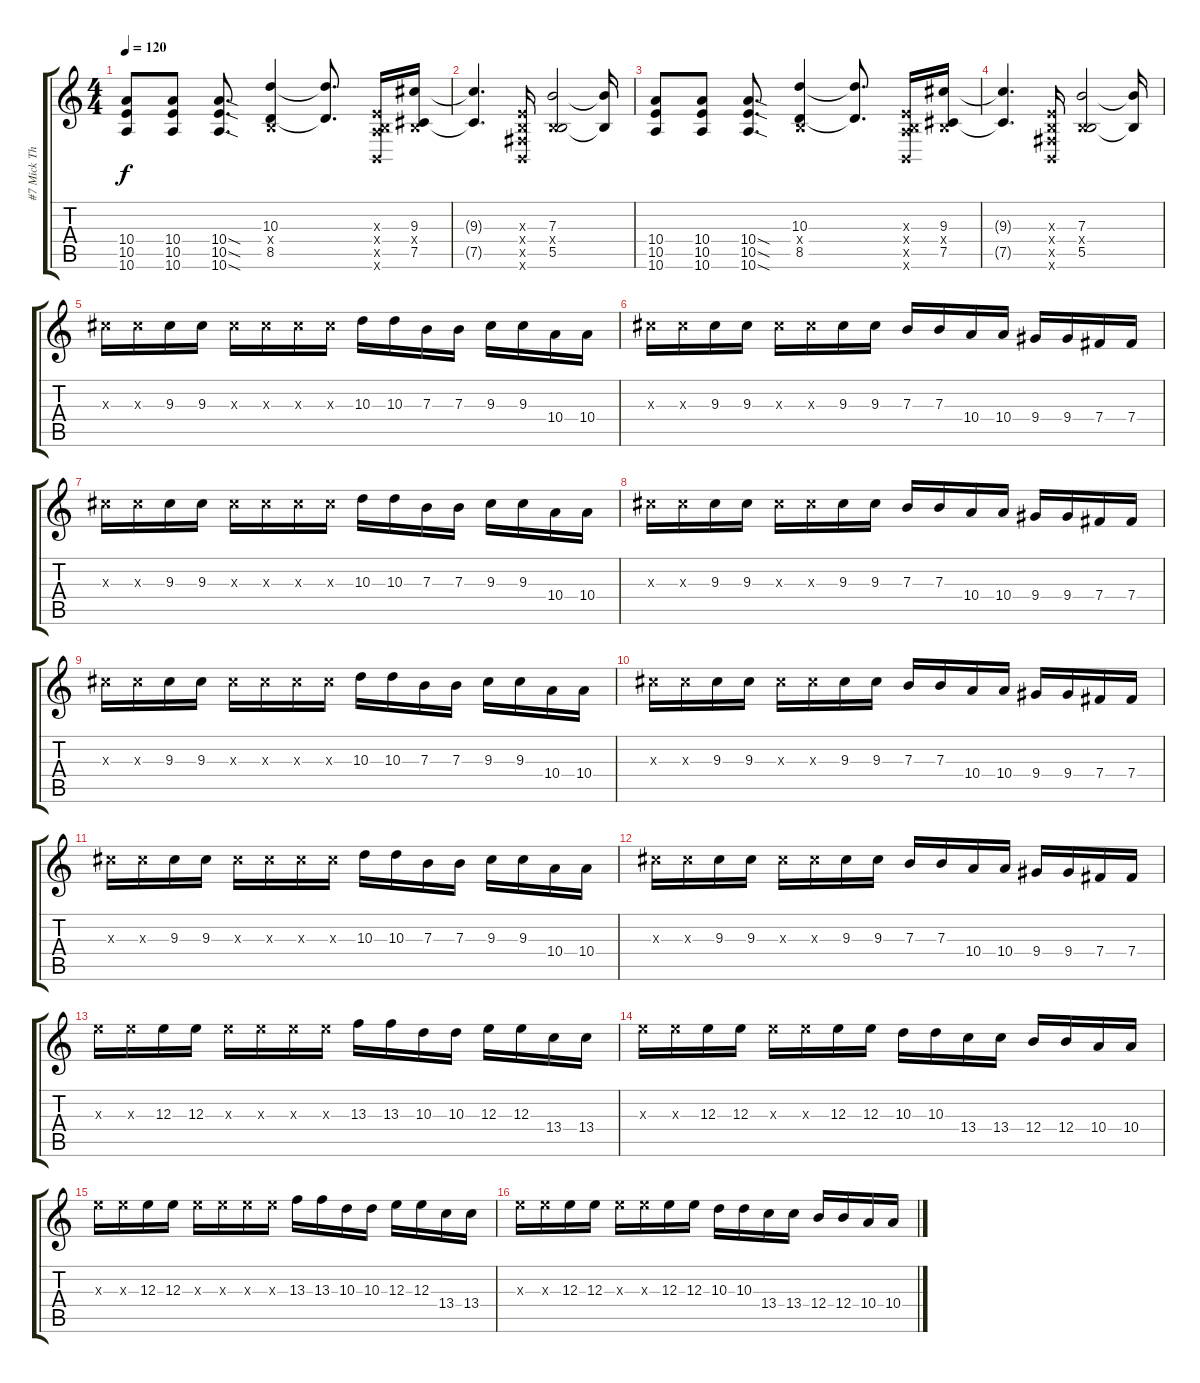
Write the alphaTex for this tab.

\track ("#7 Mick Thomson" "#7 Mick Th") {instrument distortionguitar}
\staff {score tabs}
\tuning (Db4 Ab3 E3 B2 Gb2 B1) {hide}
\ts (4 4)
\tempo 120
\clef g2
\ks c
(10.4 10.5 10.6).8{dy f} (10.4 10.5 10.6).8 (10.4{sod} 10.5{sod} 10.6{sod}).8{d} (10.3 0.4{x} 8.5).4 (10.3{t} 8.5{t}).8{d} (0.3{x} 0.4{x} 3.5{x} 0.6{x}).16 (9.3 0.4{x} 7.5).16 |
(9.3{t} 7.5{t}).4{d} (0.3{x} 0.4{x} 0.5{x} 0.6{x}).16 (7.3 0.4{x} 5.5).2 (7.3{t} 5.5{t}).16 |
(10.4 10.5 10.6).8 (10.4 10.5 10.6).8 (10.4{sod} 10.5{sod} 10.6{sod}).8{d} (10.3 0.4{x} 8.5).4 (10.3{t} 8.5{t}).8{d} (0.3{x} 0.4{x} 3.5{x} 0.6{x}).16 (9.3 0.4{x} 7.5).16 |
(9.3{t} 7.5{t}).4{d} (0.3{x} 0.4{x} 0.5{x} 0.6{x}).16 (7.3 0.4{x} 5.5).2 (7.3{t} 5.5{t}).16 |
9.3{x}.16 9.3{x}.16 9.3.16 9.3.16 9.3{x}.16 9.3{x}.16 9.3{x}.16 9.3{x}.16 10.3.16 10.3.16 7.3.16 7.3.16 9.3.16 9.3.16 10.4.16 10.4.16 |
9.3{x}.16 9.3{x}.16 9.3.16 9.3.16 9.3{x}.16 9.3{x}.16 9.3.16 9.3.16 7.3.16 7.3.16 10.4.16 10.4.16 9.4.16 9.4.16 7.4.16 7.4.16 |
9.3{x}.16 9.3{x}.16 9.3.16 9.3.16 9.3{x}.16 9.3{x}.16 9.3{x}.16 9.3{x}.16 10.3.16 10.3.16 7.3.16 7.3.16 9.3.16 9.3.16 10.4.16 10.4.16 |
9.3{x}.16 9.3{x}.16 9.3.16 9.3.16 9.3{x}.16 9.3{x}.16 9.3.16 9.3.16 7.3.16 7.3.16 10.4.16 10.4.16 9.4.16 9.4.16 7.4.16 7.4.16 |
9.3{x}.16 9.3{x}.16 9.3.16 9.3.16 9.3{x}.16 9.3{x}.16 9.3{x}.16 9.3{x}.16 10.3.16 10.3.16 7.3.16 7.3.16 9.3.16 9.3.16 10.4.16 10.4.16 |
9.3{x}.16 9.3{x}.16 9.3.16 9.3.16 9.3{x}.16 9.3{x}.16 9.3.16 9.3.16 7.3.16 7.3.16 10.4.16 10.4.16 9.4.16 9.4.16 7.4.16 7.4.16 |
9.3{x}.16 9.3{x}.16 9.3.16 9.3.16 9.3{x}.16 9.3{x}.16 9.3{x}.16 9.3{x}.16 10.3.16 10.3.16 7.3.16 7.3.16 9.3.16 9.3.16 10.4.16 10.4.16 |
9.3{x}.16 9.3{x}.16 9.3.16 9.3.16 9.3{x}.16 9.3{x}.16 9.3.16 9.3.16 7.3.16 7.3.16 10.4.16 10.4.16 9.4.16 9.4.16 7.4.16 7.4.16 |
12.3{x}.16 12.3{x}.16 12.3.16 12.3.16 12.3{x}.16 12.3{x}.16 12.3{x}.16 12.3{x}.16 13.3.16 13.3.16 10.3.16 10.3.16 12.3.16 12.3.16 13.4.16 13.4.16 |
12.3{x}.16 12.3{x}.16 12.3.16 12.3.16 12.3{x}.16 12.3{x}.16 12.3.16 12.3.16 10.3.16 10.3.16 13.4.16 13.4.16 12.4.16 12.4.16 10.4.16 10.4.16 |
12.3{x}.16 12.3{x}.16 12.3.16 12.3.16 12.3{x}.16 12.3{x}.16 12.3{x}.16 12.3{x}.16 13.3.16 13.3.16 10.3.16 10.3.16 12.3.16 12.3.16 13.4.16 13.4.16 |
12.3{x}.16 12.3{x}.16 12.3.16 12.3.16 12.3{x}.16 12.3{x}.16 12.3.16 12.3.16 10.3.16 10.3.16 13.4.16 13.4.16 12.4.16 12.4.16 10.4.16 10.4.16
